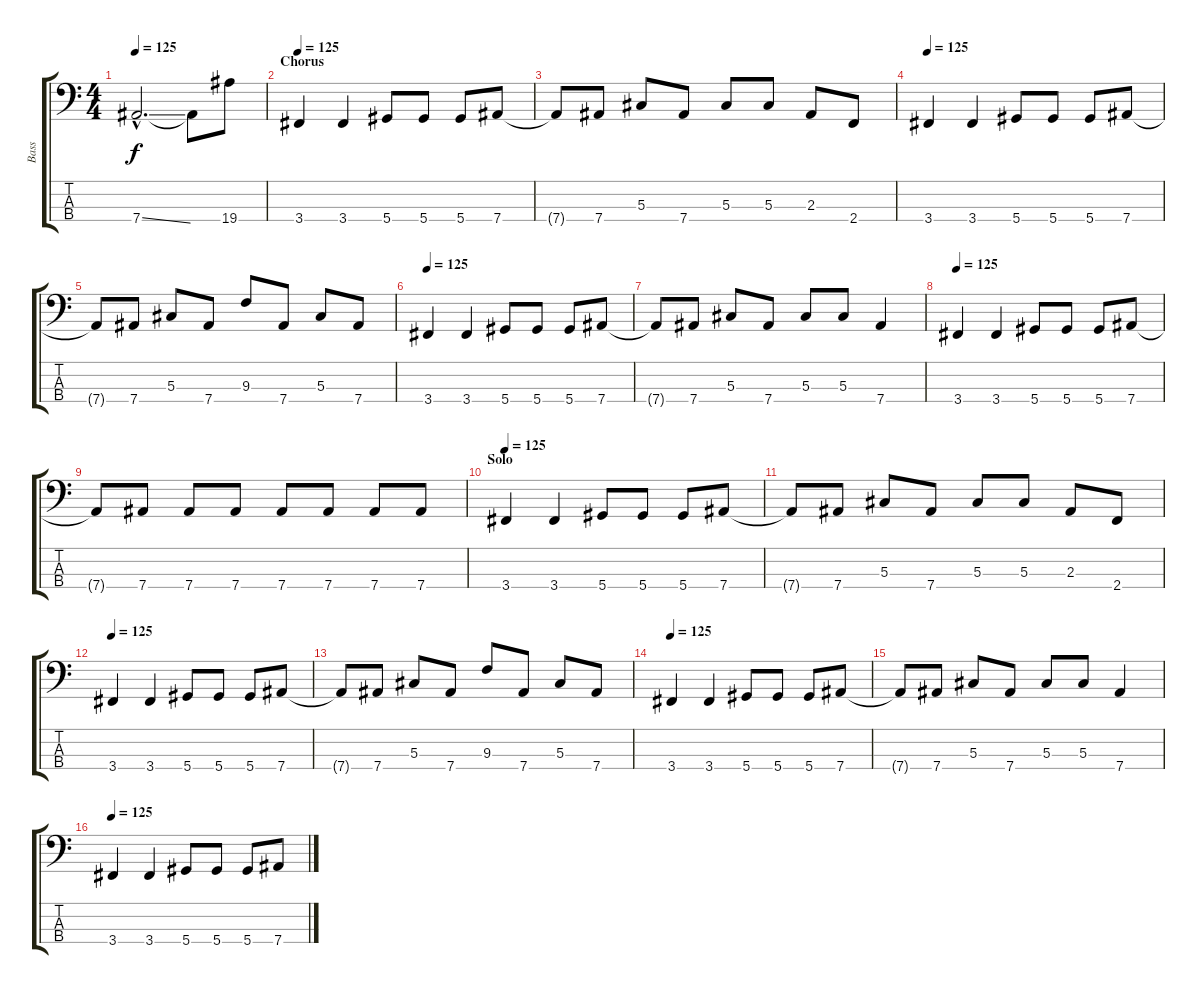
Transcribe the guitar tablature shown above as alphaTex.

\track ("Bass" "Bass") {instrument electricbassfinger}
\staff {score tabs}
\tuning (Gb2 Db2 Ab1 Eb1) {hide}
\ts (4 4)
\tempo 125
\clef f4
\ks c
7.4{ss hac}.2{d dy f} 7.4{t}.8 19.4.8 |
\section ("" "Chorus")
\tempo 125
3.4.4 3.4.4 5.4.8 5.4.8 5.4.8 7.4.8 |
7.4{t}.8 7.4.8 5.3.8 7.4.8 5.3.8 5.3.8 2.3.8 2.4.8 |
\tempo 125
3.4.4 3.4.4 5.4.8 5.4.8 5.4.8 7.4.8 |
7.4{t}.8 7.4.8 5.3.8 7.4.8 9.3.8 7.4.8 5.3.8 7.4.8 |
\tempo 125
3.4.4 3.4.4 5.4.8 5.4.8 5.4.8 7.4.8 |
7.4{t}.8 7.4.8 5.3.8 7.4.8 5.3.8 5.3.8 7.4.4 |
\tempo 125
3.4.4 3.4.4 5.4.8 5.4.8 5.4.8 7.4.8 |
7.4{t}.8 7.4.8 7.4.8 7.4.8 7.4.8 7.4.8 7.4.8 7.4.8 |
\section ("" "Solo")
\tempo 125
3.4.4 3.4.4 5.4.8 5.4.8 5.4.8 7.4.8 |
7.4{t}.8 7.4.8 5.3.8 7.4.8 5.3.8 5.3.8 2.3.8 2.4.8 |
\tempo 125
3.4.4 3.4.4 5.4.8 5.4.8 5.4.8 7.4.8 |
7.4{t}.8 7.4.8 5.3.8 7.4.8 9.3.8 7.4.8 5.3.8 7.4.8 |
\tempo 125
3.4.4 3.4.4 5.4.8 5.4.8 5.4.8 7.4.8 |
7.4{t}.8 7.4.8 5.3.8 7.4.8 5.3.8 5.3.8 7.4.4 |
\tempo 125
3.4.4 3.4.4 5.4.8 5.4.8 5.4.8 7.4.8
